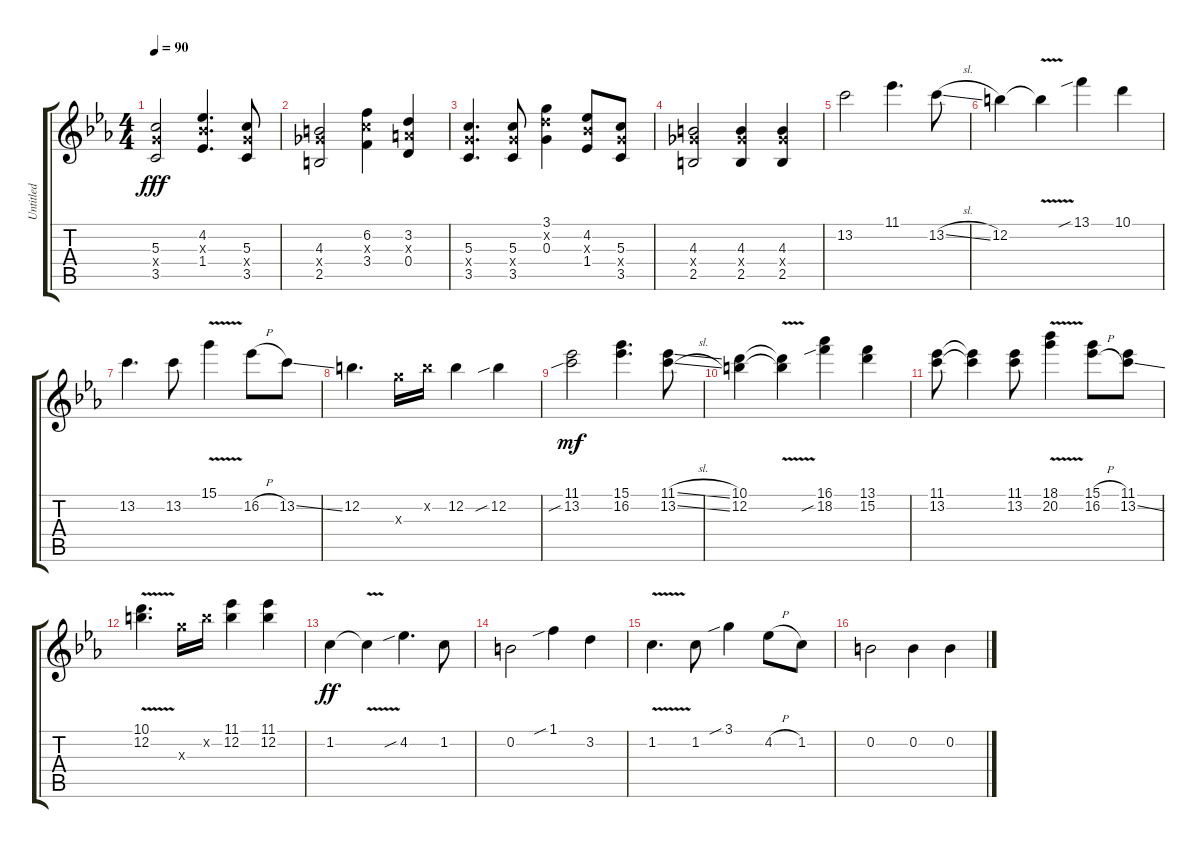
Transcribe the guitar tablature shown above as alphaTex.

\track ("Untitled" "Untitled") {instrument overdrivenguitar}
\staff {score tabs}
\tuning (E4 B3 G3 D3 A2 E2) {hide}
\ts (4 4)
\tempo 90
\clef g2
\ks eb
(5.3 5.4{x} 3.5).2{dy fff} (4.2 3.3{x} 1.4).4{d} (5.3 5.4{x} 3.5).8 |
(4.3 4.4{x} 2.5).2 (6.2 5.3{x} 3.4).4 (3.2 2.3{x} 0.4).4 |
(5.3 5.4{x} 3.5).4{d} (5.3 5.4{x} 3.5).8 (3.1 3.2{x} 0.3).4 (4.2 3.3{x} 1.4).8 (5.3 5.4{x} 3.5).8 |
(4.3 4.4{x} 2.5).2 (4.3 4.4{x} 2.5).4 (4.3 4.4{x} 2.5).4 |
13.2.2 11.1.4{d} 13.2{sl}.8 |
12.2.4 12.2{v t}.4 13.1{sib}.4 10.1.4 |
13.2.4{d} 13.2.8 15.1{v}.4 16.2{h}.8 13.2{ss}.8 |
12.2.4{d} 12.3{x}.16 12.2{x}.16 12.2.4 12.2{sib}.4 |
(11.1 13.2{sib}).2{dy mf} (15.1 16.2).4{d} (11.1{sl} 13.2{sl}).8 |
(10.1 12.2).4 (10.1{v t} 12.2{v t}).4 (16.1 18.2{sib}).4 (13.1 15.2).4 |
(11.1 13.2).8 (11.1{t} 13.2{t}).4 (11.1 13.2).8 (18.1{v} 20.2{v}).4 (15.1{h} 16.2{h}).8 (11.1 13.2{ss}).8 |
(10.1{v} 12.2{v}).4{d} 12.3{x}.16 12.2{x}.16 (11.1 12.2).4 (11.1 12.2).4 |
1.2.4{dy ff} 1.2{v t}.4 4.2{sib}.4{d} 1.2.8 |
0.2.2 1.1{sib}.4 3.2.4 |
1.2{v}.4{d} 1.2.8 3.1{sib}.4 4.2{h}.8 1.2.8 |
0.2.2 0.2.4 0.2.4
